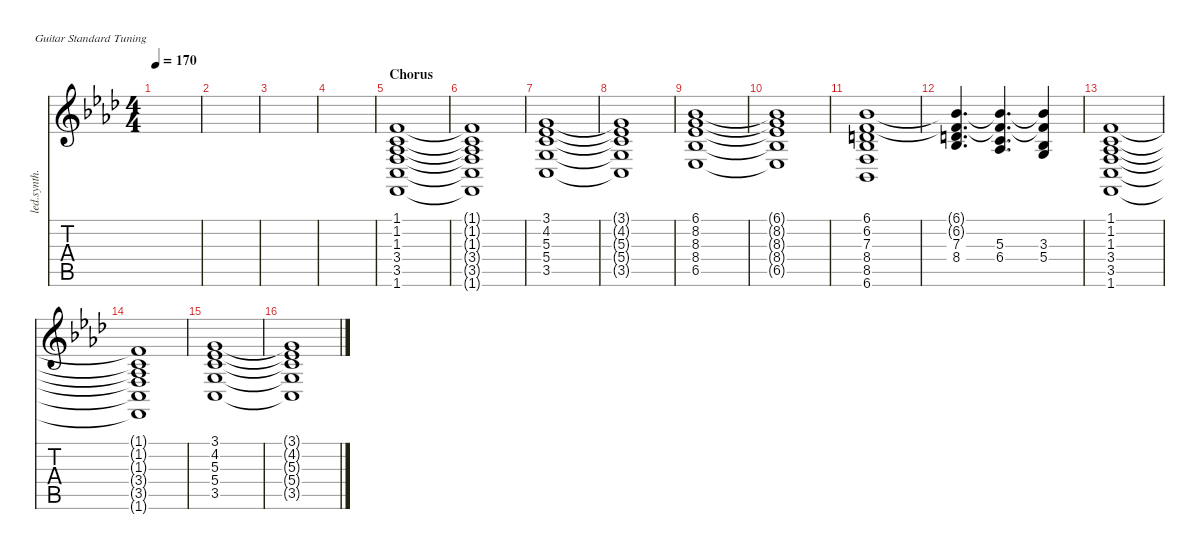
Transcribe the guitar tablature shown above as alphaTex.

\defaultSystemsLayout 4
\hideDynamics
\bracketExtendMode nobrackets
\otherSystemsTrackNameOrientation horizontal
\track ("Bright Pad" "led.synth.") {instrument lead7fifths}
\staff {score tabs}
\tuning (E4 B3 G3 D3 A2 E2)
\ts (4 4)
\tempo 170
\clef g2
\ks fminor
|
|
|
|
\section ("" "Chorus")
(1.6{acc forcenatural} 3.5{acc forcenatural} 3.4{acc forcenatural} 1.3{acc b} 1.2{acc forcenatural} 1.1{acc forcenatural}).1{beam Up} |
(1.6{t acc forcenatural} 3.5{t acc forcenatural} 3.4{t acc forcenatural} 1.3{t acc b} 1.2{t acc forcenatural} 1.1{t acc forcenatural}).1{beam Up} |
(3.1{acc forcenatural} 4.2{acc b} 5.3{acc forcenatural} 5.4{acc forcenatural} 3.5{acc forcenatural}).1{beam Up} |
(3.1{t acc forcenatural} 4.2{t acc b} 5.3{t acc forcenatural} 5.4{t acc forcenatural} 3.5{t acc forcenatural}).1{beam Up} |
(6.1{acc b} 8.2{acc forcenatural} 8.3{acc b} 8.4{acc b} 6.5{acc b}).1{beam Up} |
(6.1{t acc b} 8.2{t acc forcenatural} 8.3{t acc b} 8.4{t acc b} 6.5{t acc b}).1{beam Up} |
(6.1{acc b} 6.2{acc forcenatural} 7.3{acc forcenatural} 8.4{acc b} 8.5{acc forcenatural} 6.6{acc b}).1{beam Up} |
(6.2{t acc forcenatural} 6.1{t acc b} 8.4{acc b} 7.3{acc forcenatural}).4{d beam Up} (6.2{t acc forcenatural} 6.1{t acc b} 6.4{acc b} 5.3{acc forcenatural}).4{d beam Up} (6.2{t acc forcenatural} 6.1{t acc b} 5.4{acc forcenatural} 3.3{acc b}).4{beam Up} |
(1.6{acc forcenatural} 3.5{acc forcenatural} 3.4{acc forcenatural} 1.3{acc b} 1.2{acc forcenatural} 1.1{acc forcenatural}).1{beam Up} |
(1.6{t acc forcenatural} 3.5{t acc forcenatural} 3.4{t acc forcenatural} 1.3{t acc b} 1.2{t acc forcenatural} 1.1{t acc forcenatural}).1{beam Up} |
(3.1{acc forcenatural} 4.2{acc b} 5.3{acc forcenatural} 5.4{acc forcenatural} 3.5{acc forcenatural}).1{beam Up} |
(3.1{t acc forcenatural} 4.2{t acc b} 5.3{t acc forcenatural} 5.4{t acc forcenatural} 3.5{t acc forcenatural}).1{beam Up}
